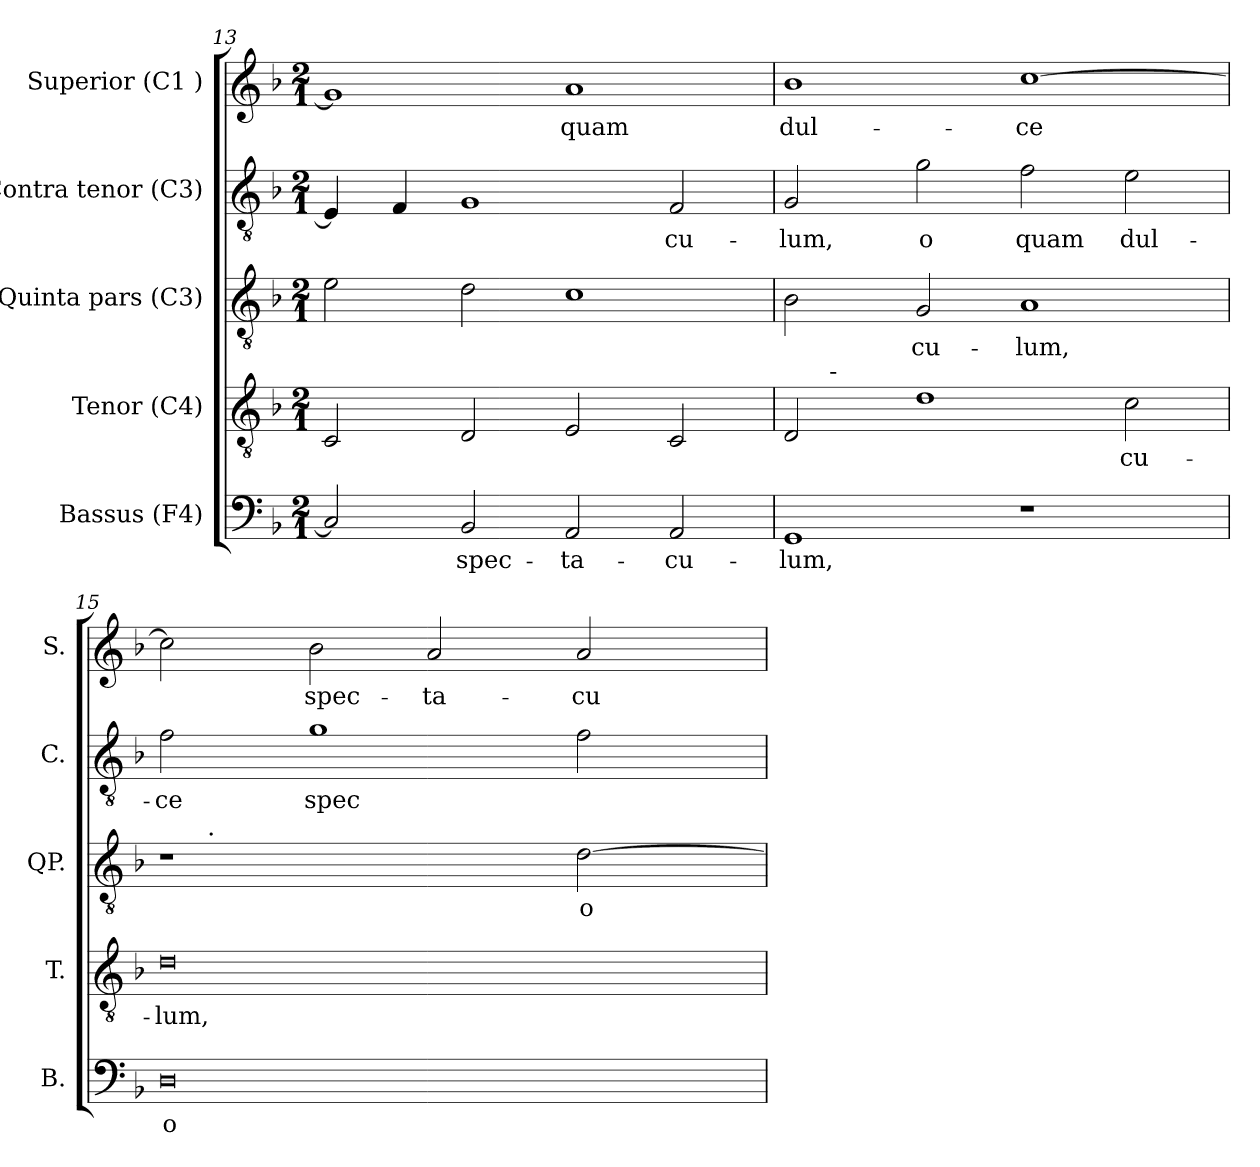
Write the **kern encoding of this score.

**kern	**text	**kern	**text	**kern	**text	**kern	**text	**kern	**text
*part5	*part5	*part4	*part4	*part3	*part3	*part2	*part2	*part1	*part1
*staff5	*staff5	*staff4	*staff4	*staff3	*staff3	*staff2	*staff2	*staff1	*staff1
*I"Bassus (F4)	*	*I"Tenor (C4)	*	*I"Quinta pars (C3)	*	*I"Contra tenor (C3)	*	*I"Superior (C1 )	*
*I'B.	*	*I'T.	*	*I'QP.	*	*I'C.	*	*I'S.	*
*clefF4	*	*clefGv2	*	*clefGv2	*	*clefGv2	*	*clefG2	*
*k[b-]	*	*k[b-]	*	*k[b-]	*	*k[b-]	*	*k[b-]	*
*F:	*	*F:	*	*F:	*	*F:	*	*F:	*
*M2/1	*	*M2/1	*	*M2/1	*	*M2/1	*	*M2/1	*
=13	=13	=13	=13	=13	=13	=13	=13	=13	=13
!	!LO:LY:b:cj	!	!LO:LY:b:rj	!	!LO:LY:b:cj	!	!LO:LY:b:rj	!	!LO:LY:b:rj
2C/]	.	2C/	--	2e\	--	4E/]	--	1g]	.
!	!	!	!	!	!	!	!LO:LY:b:rj	!	!
.	.	.	.	.	.	4F/	--	.	.
!	!LO:LY:b:cj	!	!LO:LY:b:rj	!	!LO:LY:b:cj	!	!LO:LY:b:rj	!	!
2BB-/	spec-	2D/	--	2d\	--	1G	--	.	.
!	!LO:LY:b:cj	!	!LO:LY:b:rj	!	!LO:LY:b:cj	!	!	!	!LO:LY:b:rj
2AA/	-ta-	2E/	--	1c	--	.	.	1a	quam
!	!LO:LY:b:cj	!	!LO:LY:b:rj	!	!	!	!LO:LY:b:rj	!	!
2AA/	-cu-	2C/	--	.	.	2F/	-cu-	.	.
!!LO:PB:g=z
=14	=14	=14	=14	=14	=14	=14	=14	=14	=14
!	!LO:LY:b:cj	!	!LO:LY:b:rj	!	!LO:LY:b:cj	!	!LO:LY:b:rj	!	!LO:LY:b:rj
*	*	*^	*	*	*	*	*	*	*
1GG	-lum,	2D/	8ryy	--	2B-\	--	2G/	-lum,	1b-	dul-
!	!	!	!LO:TX:a:t=-	!	!	!	!	!	!	!
.	.	.	1...ryy	.	.	.	.	.	.	.
!	!	!	!	!LO:LY:b:rj	!	!LO:LY:b:cj	!	!LO:LY:b:rj	!	!
.	.	1d	.	--	2G/	-cu-	2g\	o	.	.
!	!	!	!	!	!	!LO:LY:b:cj	!	!LO:LY:b:rj	!	!LO:LY:b:rj
1r	.	.	.	.	1A	-lum,	2f\	quam	[>1cc	-ce
!	!	!	!	!LO:LY:b:rj	!	!	!	!LO:LY:b:rj	!	!
.	.	2c\	.	-cu-	.	.	2e\	dul-	.	.
=15	=15	=15	=15	=15	=15	=15	=15	=15	=15	=15
!	!LO:LY:b:cj	!	!	!LO:LY:b:rj	!	!	!	!LO:LY:b:rj	!	!LO:LY:b:rj
*	*	*v	*v	*	*^	*	*	*	*	*
0D	o	0d	-lum,	1r	16..ryy	.	2f\	-ce	2cc\]	.
!	!	!	!	!	!LO:TX:a:t=.	!	!	!	!	!
.	.	.	.	.	1ryy	.	.	.	.	.
!	!	!	!	!	!	!	!	!LO:LY:b:rj	!	!LO:LY:b:rj
.	.	.	.	.	.	.	1g	spec-	2b-\	spec-
!	!	!	!	!	!	!	!	!	!	!LO:LY:b:rj
.	.	.	.	2ryy	.	.	.	.	2a/	-ta-
.	.	.	.	.	2ryy	.	.	.	.	.
!	!	!	!	!	!	!LO:LY:b:cj	!	!LO:LY:b:rj	!	!LO:LY:b:rj
.	.	.	.	[>2d\	.	o	2f\	--	2a/	-cu-
.	.	.	.	.	4ryy	.	.	.	.	.
.	.	.	.	.	8ryy	.	.	.	.	.
.	.	.	.	.	64ryy	.	.	.	.	.
*	*	*	*	*v	*v	*	*	*	*	*
=	=	=	=	=	=	=	=	=	=
*-	*-	*-	*-	*-	*-	*-	*-	*-	*-
